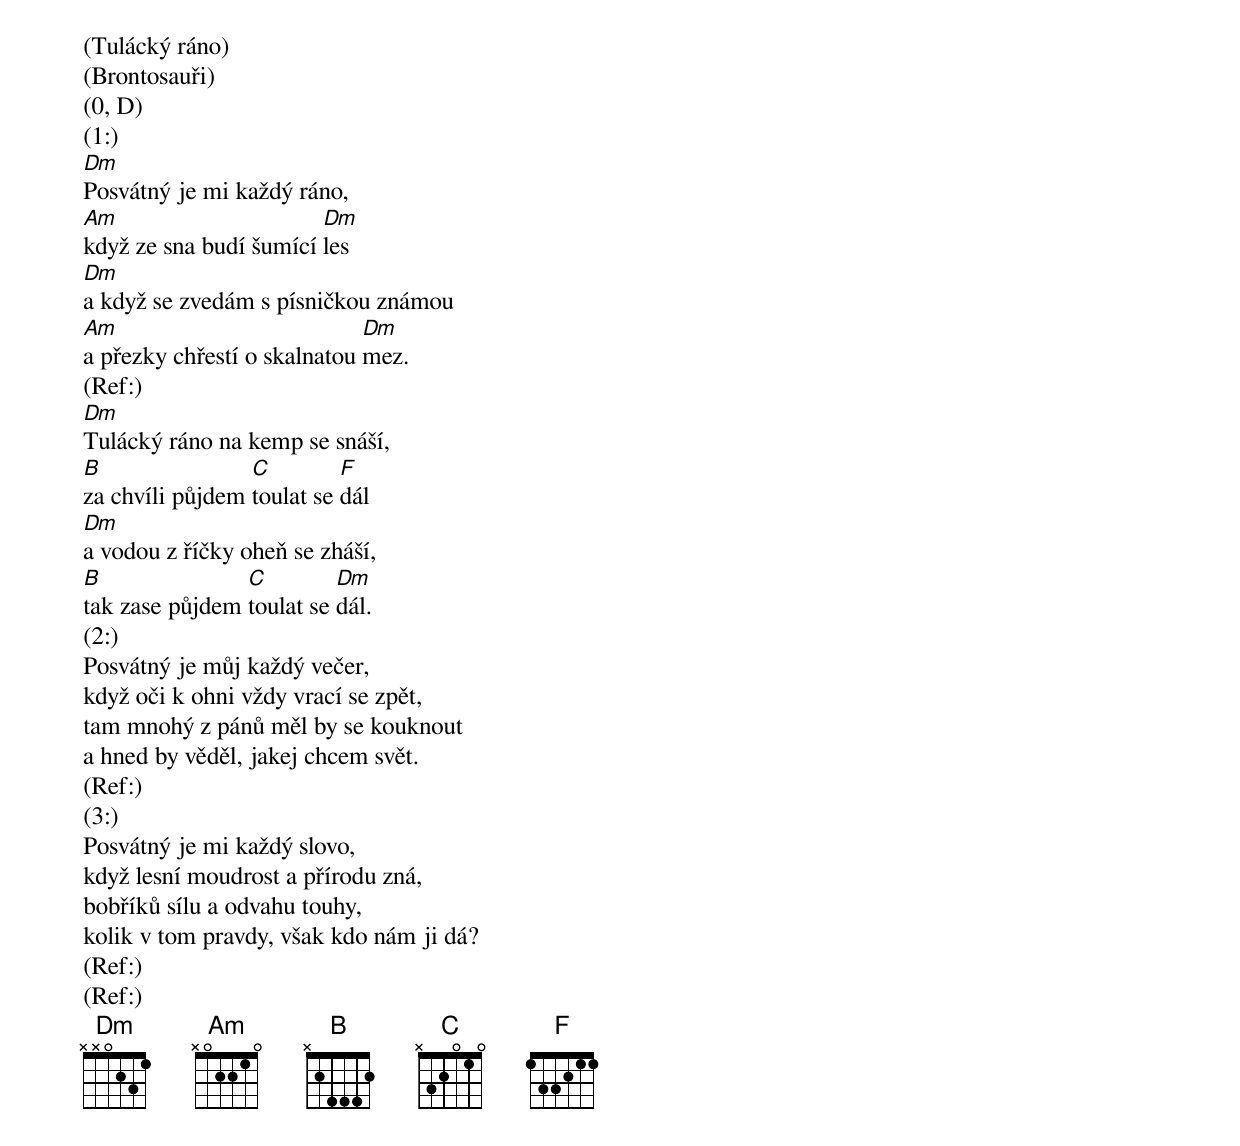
(Tulácký ráno)
(Brontosauři)
(0, D)
(1:)
[Dm]Posvátný je mi každý ráno,
[Am]když ze sna budí šumící [Dm]les
[Dm]a když se zvedám s písničkou známou
[Am]a přezky chřestí o skalnatou [Dm]mez.
(Ref:)
[Dm]Tulácký ráno na kemp se snáší,
[B]za chvíli půjdem [C]toulat se [F]dál
[Dm]a vodou z říčky oheň se zháší,
[B]tak zase půjdem [C]toulat se [Dm]dál.
(2:)
Posvátný je můj každý večer,
když oči k ohni vždy vrací se zpět,
tam mnohý z pánů měl by se kouknout
a hned by věděl, jakej chcem svět.
(Ref:)
(3:)
Posvátný je mi každý slovo,
když lesní moudrost a přírodu zná,
bobříků sílu a odvahu touhy,
kolik v tom pravdy, však kdo nám ji dá?
(Ref:)
(Ref:)
